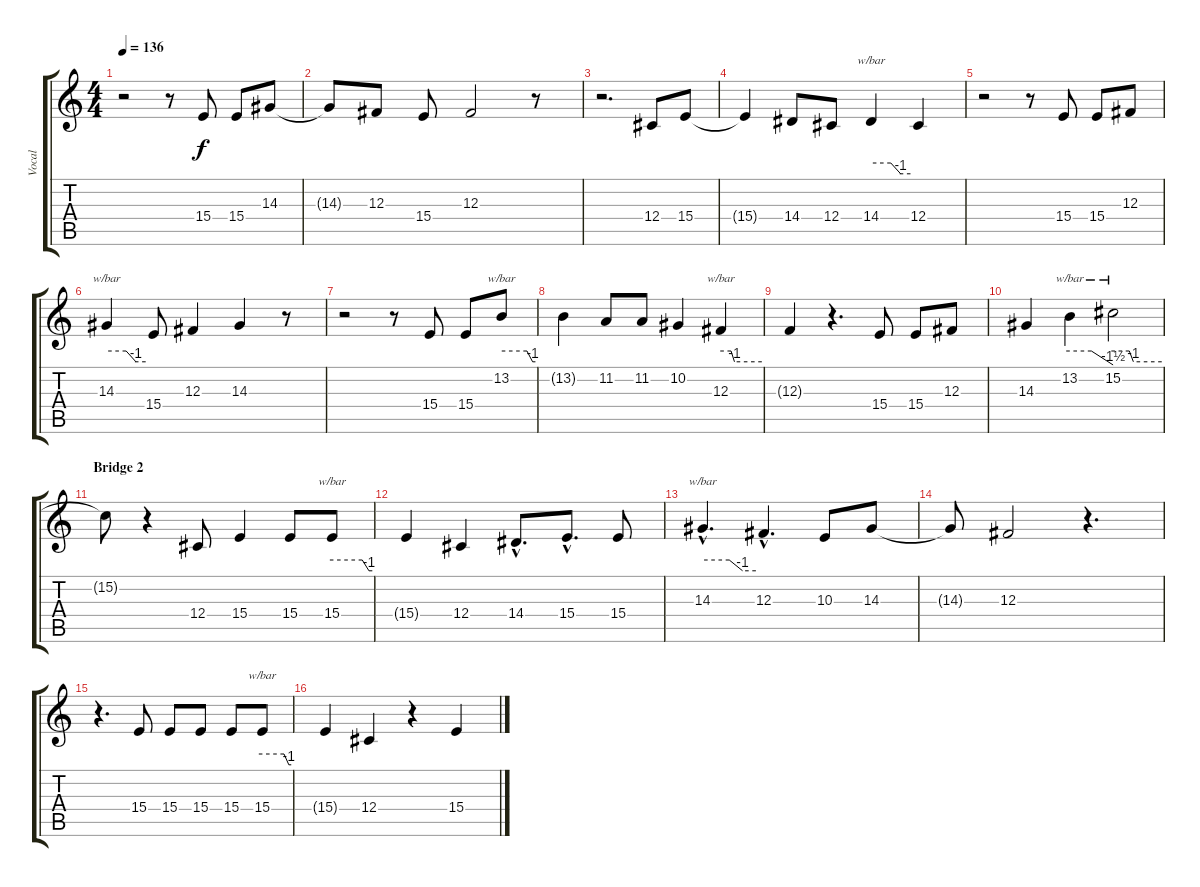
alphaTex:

\track ("Vocal" "Vocal") {instrument viola}
\staff {score tabs}
\tuning (Eb4 Bb3 Gb3 Db3 Ab2 Eb2) {hide}
\ts (4 4)
\tempo 136
\clef g2
\ks c
r.2{dy f} r.8 15.4.8 15.4.8 14.3.8 |
14.3{t}.8 12.3.8 15.4.8 12.3.2 r.8 |
r.2{d} 12.4.8 15.4.8 |
15.4{t}.4 14.4.8 12.4.8 14.4.4{tbe (custom default 0 0 30 0 45 -4 60 -4)} 12.4.4 |
r.2 r.8 15.4.8 15.4.8 12.3.8 |
14.3.4{tbe (custom default 0 0 30 0 45 -4 60 -4)} 15.4.8 12.3.4 14.3.4 r.8 |
r.2 r.8 15.4.8 15.4.8 13.2.8{tbe (custom default 0 0 45 0 55 -4 60 -4)} |
13.2{t}.4 11.2.8 11.2.8 10.2.4 12.3.4{tbe (custom default 0 0 15 0 20 -4 60 -4)} |
12.3{t}.4 r.4{d} 15.4.8 15.4.8 12.3.8 |
14.3.4 13.2.4{tbe (custom default 0 0 30 0 60 -6)} 15.2.2{tbe (custom default 0 0 20 0 25 -4 60 -4)} |
\section ("" "Bridge 2")
15.2{t}.8 r.4 12.4.8 15.4.4 15.4.8 15.4.8{tbe (custom default 0 0 45 0 55 -4 60 -4)} |
15.4{t}.4 12.4.4 14.4{hac}.8{d} 15.4{hac}.8{d} 15.4.8 |
14.3{hac}.4{d tbe (custom default 0 0 30 0 45 -4 60 -4)} 12.3{hac}.4{d} 10.3.8 14.3.8 |
14.3{t}.8 12.3.2 r.4{d} |
r.4{d} 15.4.8 15.4.8 15.4.8 15.4.8 15.4.8{tbe (custom default 0 0 45 0 55 -4 60 -4)} |
15.4{t}.4 12.4.4 r.4 15.4.4
